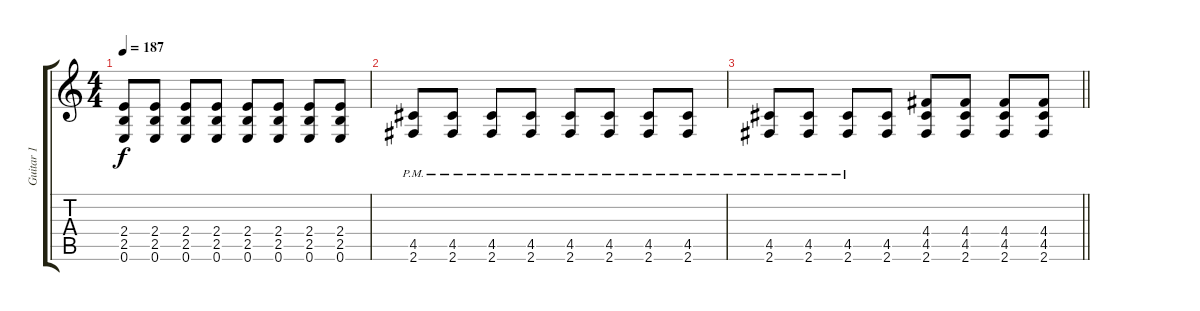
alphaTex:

\track ("Guitar 1" "Guitar 1") {instrument overdrivenguitar}
\staff {score tabs}
\tuning (E4 B3 G3 D3 A2 E2) {hide}
\ts (4 4)
\tempo 187
\clef g2
\ks c
(2.4{t} 2.5{t} 0.6{t}).8{dy f} (2.4 2.5 0.6).8 (2.4 2.5 0.6).8 (2.4 2.5 0.6).8 (2.4 2.5 0.6).8 (2.4 2.5 0.6).8 (2.4 2.5 0.6).8 (2.4 2.5 0.6).8 |
(4.5{pm} 2.6{pm}).8 (4.5{pm} 2.6{pm}).8 (4.5{pm} 2.6{pm}).8 (4.5{pm} 2.6{pm}).8 (4.5{pm} 2.6{pm}).8 (4.5{pm} 2.6{pm}).8 (4.5{pm} 2.6{pm}).8 (4.5{pm} 2.6{pm}).8 |
\barLineRight lightlight
(4.5{pm} 2.6{pm}).8 (4.5{pm} 2.6{pm}).8 (4.5{pm} 2.6{pm}).8 (4.5 2.6).8 (4.4 4.5 2.6).8 (4.4 4.5 2.6).8 (4.4 4.5 2.6).8 (4.4 4.5 2.6).8
